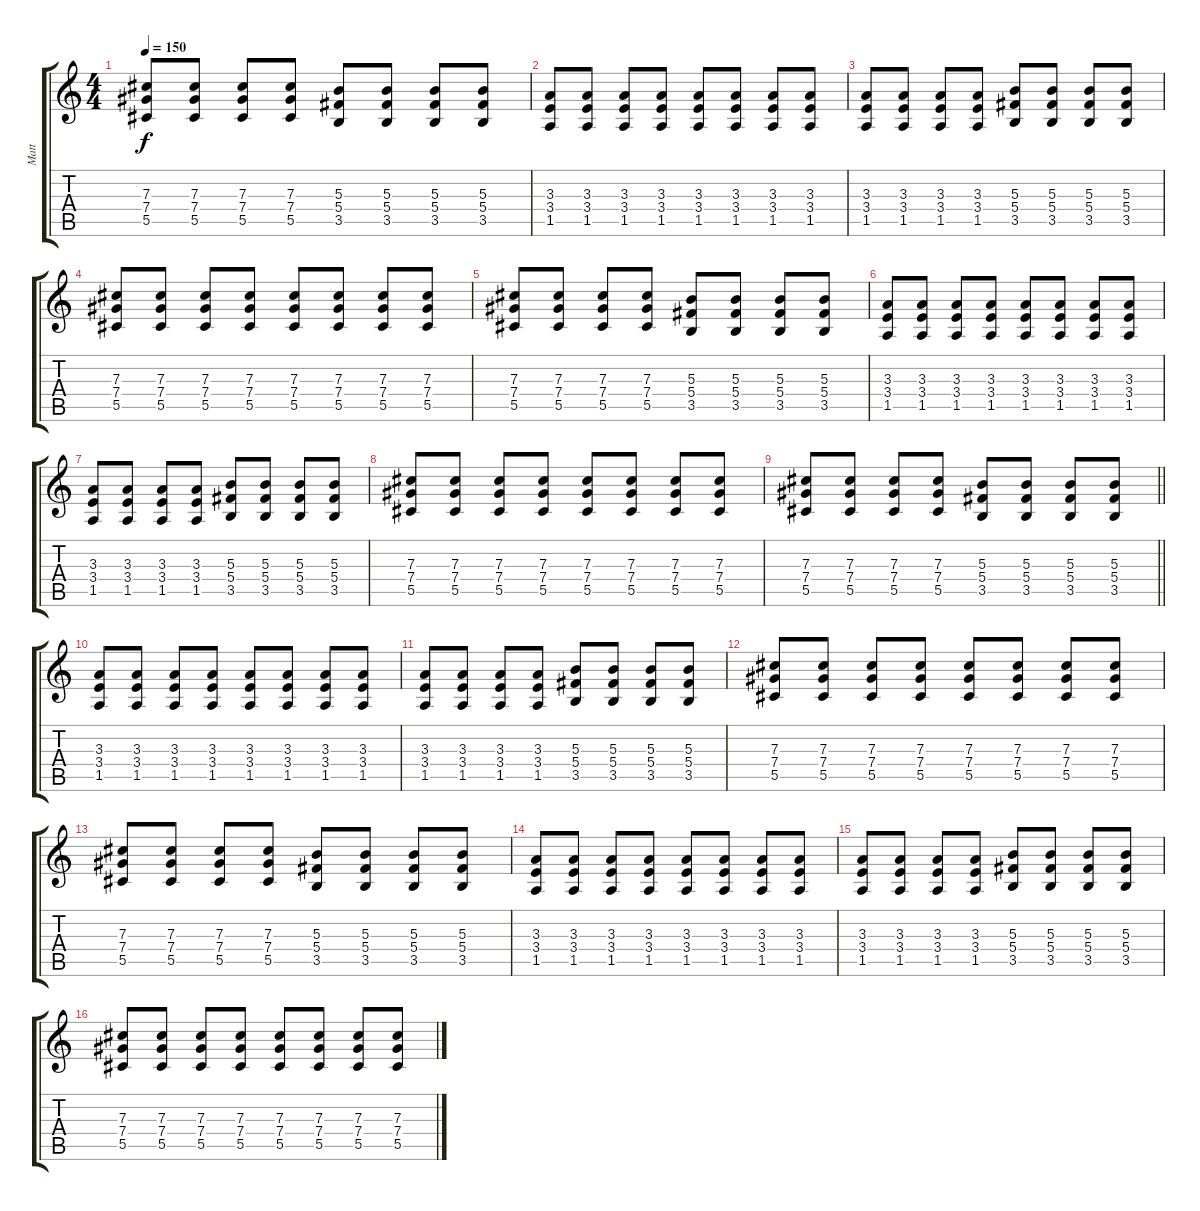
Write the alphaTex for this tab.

\track ("Matt" "Matt") {instrument distortionguitar}
\staff {score tabs}
\tuning (Eb4 Bb3 Gb3 Db3 Ab2 Db2) {hide}
\ts (4 4)
\tempo 150
\clef g2
\ks c
(7.3 7.4 5.5).8{dy f} (7.3 7.4 5.5).8 (7.3 7.4 5.5).8 (7.3 7.4 5.5).8 (5.3 5.4 3.5).8 (5.3 5.4 3.5).8 (5.3 5.4 3.5).8 (5.3 5.4 3.5).8 |
(3.3 3.4 1.5).8 (3.3 3.4 1.5).8 (3.3 3.4 1.5).8 (3.3 3.4 1.5).8 (3.3 3.4 1.5).8 (3.3 3.4 1.5).8 (3.3 3.4 1.5).8 (3.3 3.4 1.5).8 |
(3.3 3.4 1.5).8 (3.3 3.4 1.5).8 (3.3 3.4 1.5).8 (3.3 3.4 1.5).8 (5.3 5.4 3.5).8 (5.3 5.4 3.5).8 (5.3 5.4 3.5).8 (5.3 5.4 3.5).8 |
(7.3 7.4 5.5).8 (7.3 7.4 5.5).8 (7.3 7.4 5.5).8 (7.3 7.4 5.5).8 (7.3 7.4 5.5).8 (7.3 7.4 5.5).8 (7.3 7.4 5.5).8 (7.3 7.4 5.5).8 |
(7.3 7.4 5.5).8 (7.3 7.4 5.5).8 (7.3 7.4 5.5).8 (7.3 7.4 5.5).8 (5.3 5.4 3.5).8 (5.3 5.4 3.5).8 (5.3 5.4 3.5).8 (5.3 5.4 3.5).8 |
(3.3 3.4 1.5).8 (3.3 3.4 1.5).8 (3.3 3.4 1.5).8 (3.3 3.4 1.5).8 (3.3 3.4 1.5).8 (3.3 3.4 1.5).8 (3.3 3.4 1.5).8 (3.3 3.4 1.5).8 |
(3.3 3.4 1.5).8 (3.3 3.4 1.5).8 (3.3 3.4 1.5).8 (3.3 3.4 1.5).8 (5.3 5.4 3.5).8 (5.3 5.4 3.5).8 (5.3 5.4 3.5).8 (5.3 5.4 3.5).8 |
(7.3 7.4 5.5).8 (7.3 7.4 5.5).8 (7.3 7.4 5.5).8 (7.3 7.4 5.5).8 (7.3 7.4 5.5).8 (7.3 7.4 5.5).8 (7.3 7.4 5.5).8 (7.3 7.4 5.5).8 |
\barLineRight lightlight
(7.3 7.4 5.5).8 (7.3 7.4 5.5).8 (7.3 7.4 5.5).8 (7.3 7.4 5.5).8 (5.3 5.4 3.5).8 (5.3 5.4 3.5).8 (5.3 5.4 3.5).8 (5.3 5.4 3.5).8 |
(3.3 3.4 1.5).8 (3.3 3.4 1.5).8 (3.3 3.4 1.5).8 (3.3 3.4 1.5).8 (3.3 3.4 1.5).8 (3.3 3.4 1.5).8 (3.3 3.4 1.5).8 (3.3 3.4 1.5).8 |
(3.3 3.4 1.5).8 (3.3 3.4 1.5).8 (3.3 3.4 1.5).8 (3.3 3.4 1.5).8 (5.3 5.4 3.5).8 (5.3 5.4 3.5).8 (5.3 5.4 3.5).8 (5.3 5.4 3.5).8 |
(7.3 7.4 5.5).8 (7.3 7.4 5.5).8 (7.3 7.4 5.5).8 (7.3 7.4 5.5).8 (7.3 7.4 5.5).8 (7.3 7.4 5.5).8 (7.3 7.4 5.5).8 (7.3 7.4 5.5).8 |
(7.3 7.4 5.5).8 (7.3 7.4 5.5).8 (7.3 7.4 5.5).8 (7.3 7.4 5.5).8 (5.3 5.4 3.5).8 (5.3 5.4 3.5).8 (5.3 5.4 3.5).8 (5.3 5.4 3.5).8 |
(3.3 3.4 1.5).8 (3.3 3.4 1.5).8 (3.3 3.4 1.5).8 (3.3 3.4 1.5).8 (3.3 3.4 1.5).8 (3.3 3.4 1.5).8 (3.3 3.4 1.5).8 (3.3 3.4 1.5).8 |
(3.3 3.4 1.5).8 (3.3 3.4 1.5).8 (3.3 3.4 1.5).8 (3.3 3.4 1.5).8 (5.3 5.4 3.5).8 (5.3 5.4 3.5).8 (5.3 5.4 3.5).8 (5.3 5.4 3.5).8 |
(7.3 7.4 5.5).8 (7.3 7.4 5.5).8 (7.3 7.4 5.5).8 (7.3 7.4 5.5).8 (7.3 7.4 5.5).8 (7.3 7.4 5.5).8 (7.3 7.4 5.5).8 (7.3 7.4 5.5).8
